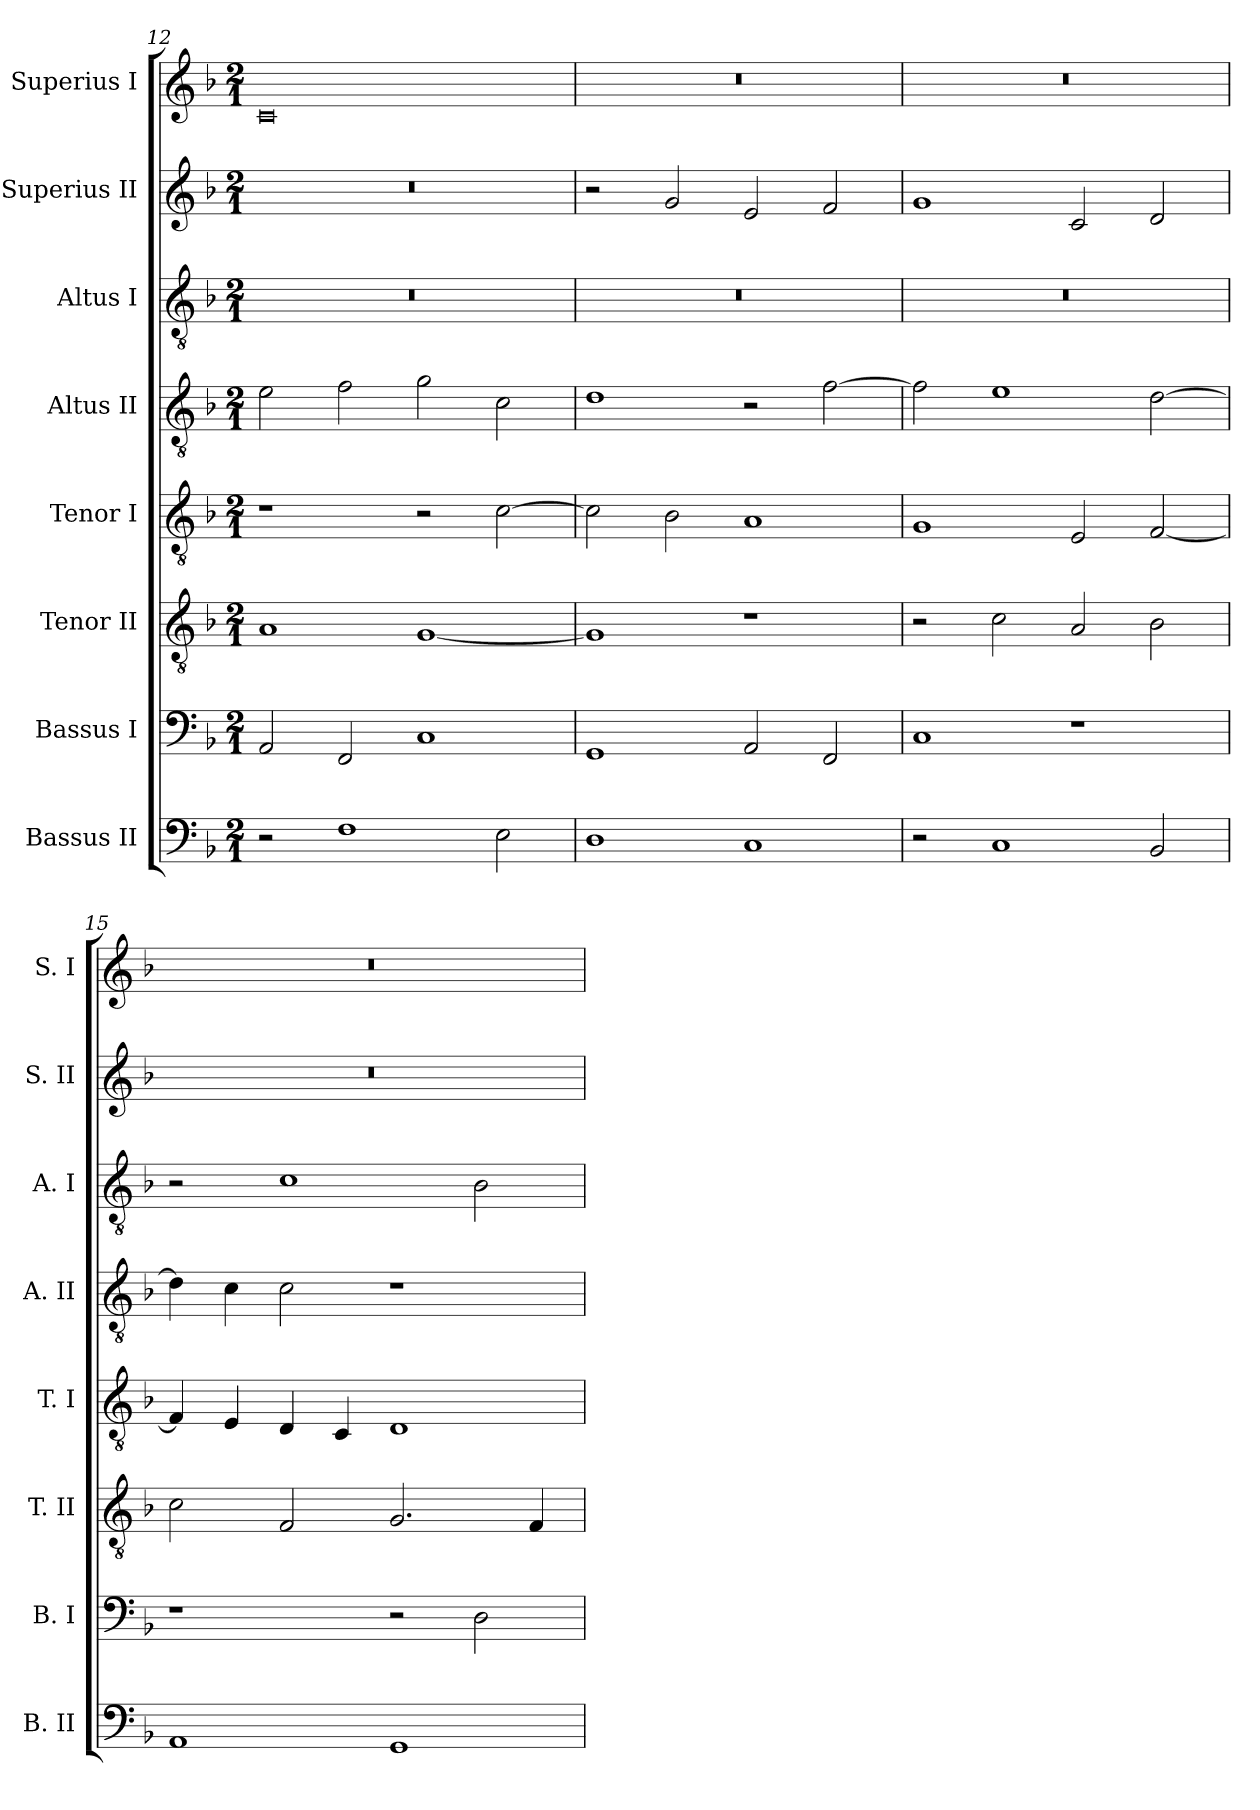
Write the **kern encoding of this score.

**kern	**kern	**kern	**kern	**kern	**kern	**kern	**kern
*part8	*part7	*part6	*part5	*part4	*part3	*part2	*part1
*staff8	*staff7	*staff6	*staff5	*staff4	*staff3	*staff2	*staff1
*I"Bassus II	*I"Bassus I	*I"Tenor II	*I"Tenor I	*I"Altus II	*I"Altus I	*I"Superius II	*I"Superius I
*I'B. II	*I'B. I	*I'T. II	*I'T. I	*I'A. II	*I'A. I	*I'S. II	*I'S. I
*clefF4	*clefF4	*clefGv2	*clefGv2	*clefGv2	*clefGv2	*clefG2	*clefG2
*k[b-]	*k[b-]	*k[b-]	*k[b-]	*k[b-]	*k[b-]	*k[b-]	*k[b-]
*F:	*F:	*F:	*F:	*F:	*F:	*F:	*F:
*M2/1	*M2/1	*M2/1	*M2/1	*M2/1	*M2/1	*M2/1	*M2/1
=12	=12	=12	=12	=12	=12	=12	=12
2r	2AA	1A	1r	2e	0r	0r	0c
1F	2FF	.	.	2f	.	.	.
.	1C	[1G	2r	2g	.	.	.
2E	.	.	[2c	2c	.	.	.
=13	=13	=13	=13	=13	=13	=13	=13
1D	1GG	1G]	2c]	1d	0r	2r	0r
.	.	.	2B-	.	.	2g	.
1C	2AA	1r	1A	2r	.	2e	.
.	2FF	.	.	[2f	.	2f	.
=14	=14	=14	=14	=14	=14	=14	=14
2r	1C	2r	1G	2f]	0r	1g	0r
1C	.	2c	.	1e	.	.	.
.	1r	2A	2E	.	.	2c	.
2BB-	.	2B-	[2F	[2d	.	2d	.
=15	=15	=15	=15	=15	=15	=15	=15
1AA	1r	2c	4F]	4d]	2r	0r	0r
.	.	.	4E	4c	.	.	.
.	.	2F	4D	2c	1c	.	.
.	.	.	4C	.	.	.	.
1GG	2r	2.G	1D	1r	.	.	.
.	2D	.	.	.	2B-	.	.
.	.	4F	.	.	.	.	.
=	=	=	=	=	=	=	=
*-	*-	*-	*-	*-	*-	*-	*-
